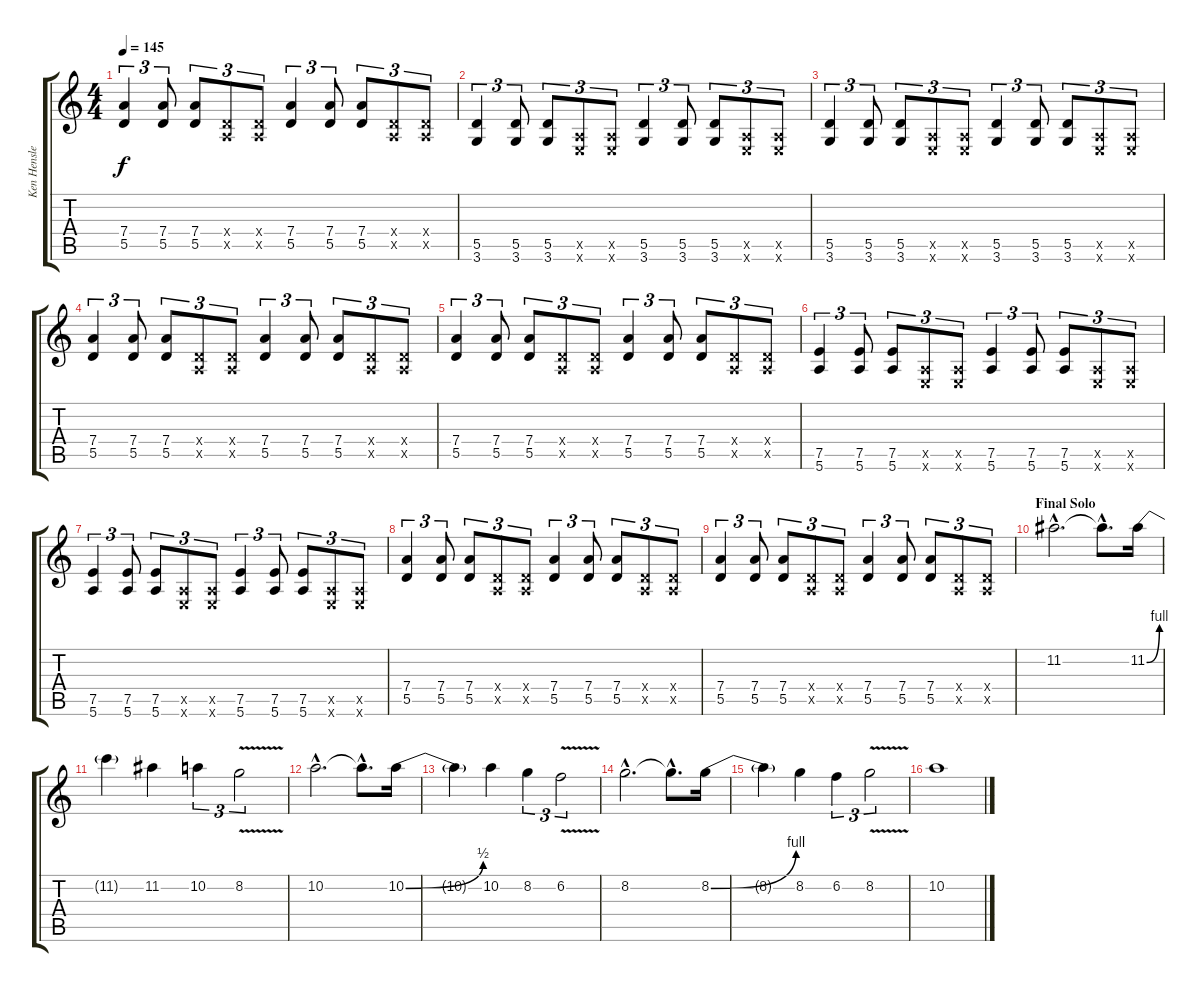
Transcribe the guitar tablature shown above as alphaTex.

\track ("Ken Hensley" "Ken Hensle") {instrument overdrivenguitar}
\staff {score tabs}
\tuning (E4 B3 G3 D3 A2 E2) {hide}
\ts (4 4)
\tempo 145
\clef g2
\ks c
(7.4 5.5).4{tu (3 2) dy f} (7.4 5.5).8{tu (3 2)} (7.4 5.5).8{tu (3 2)} (0.4{x} 0.5{x}).8{tu (3 2)} (0.4{x} 0.5{x}).8{tu (3 2)} (7.4 5.5).4{tu (3 2)} (7.4 5.5).8{tu (3 2)} (7.4 5.5).8{tu (3 2)} (0.4{x} 0.5{x}).8{tu (3 2)} (0.4{x} 0.5{x}).8{tu (3 2)} |
(5.5 3.6).4{tu (3 2)} (5.5 3.6).8{tu (3 2)} (5.5 3.6).8{tu (3 2)} (0.5{x} 0.6{x}).8{tu (3 2)} (0.5{x} 0.6{x}).8{tu (3 2)} (5.5 3.6).4{tu (3 2)} (5.5 3.6).8{tu (3 2)} (5.5 3.6).8{tu (3 2)} (0.5{x} 0.6{x}).8{tu (3 2)} (0.5{x} 0.6{x}).8{tu (3 2)} |
(5.5 3.6).4{tu (3 2)} (5.5 3.6).8{tu (3 2)} (5.5 3.6).8{tu (3 2)} (0.5{x} 0.6{x}).8{tu (3 2)} (0.5{x} 0.6{x}).8{tu (3 2)} (5.5 3.6).4{tu (3 2)} (5.5 3.6).8{tu (3 2)} (5.5 3.6).8{tu (3 2)} (0.5{x} 0.6{x}).8{tu (3 2)} (0.5{x} 0.6{x}).8{tu (3 2)} |
(7.4 5.5).4{tu (3 2)} (7.4 5.5).8{tu (3 2)} (7.4 5.5).8{tu (3 2)} (0.4{x} 0.5{x}).8{tu (3 2)} (0.4{x} 0.5{x}).8{tu (3 2)} (7.4 5.5).4{tu (3 2)} (7.4 5.5).8{tu (3 2)} (7.4 5.5).8{tu (3 2)} (0.4{x} 0.5{x}).8{tu (3 2)} (0.4{x} 0.5{x}).8{tu (3 2)} |
(7.4 5.5).4{tu (3 2)} (7.4 5.5).8{tu (3 2)} (7.4 5.5).8{tu (3 2)} (0.4{x} 0.5{x}).8{tu (3 2)} (0.4{x} 0.5{x}).8{tu (3 2)} (7.4 5.5).4{tu (3 2)} (7.4 5.5).8{tu (3 2)} (7.4 5.5).8{tu (3 2)} (0.4{x} 0.5{x}).8{tu (3 2)} (0.4{x} 0.5{x}).8{tu (3 2)} |
(7.5 5.6).4{tu (3 2)} (7.5 5.6).8{tu (3 2)} (7.5 5.6).8{tu (3 2)} (0.5{x} 0.6{x}).8{tu (3 2)} (0.5{x} 0.6{x}).8{tu (3 2)} (7.5 5.6).4{tu (3 2)} (7.5 5.6).8{tu (3 2)} (7.5 5.6).8{tu (3 2)} (0.5{x} 0.6{x}).8{tu (3 2)} (0.5{x} 0.6{x}).8{tu (3 2)} |
(7.5 5.6).4{tu (3 2)} (7.5 5.6).8{tu (3 2)} (7.5 5.6).8{tu (3 2)} (0.5{x} 0.6{x}).8{tu (3 2)} (0.5{x} 0.6{x}).8{tu (3 2)} (7.5 5.6).4{tu (3 2)} (7.5 5.6).8{tu (3 2)} (7.5 5.6).8{tu (3 2)} (0.5{x} 0.6{x}).8{tu (3 2)} (0.5{x} 0.6{x}).8{tu (3 2)} |
(7.4 5.5).4{tu (3 2)} (7.4 5.5).8{tu (3 2)} (7.4 5.5).8{tu (3 2)} (0.4{x} 0.5{x}).8{tu (3 2)} (0.4{x} 0.5{x}).8{tu (3 2)} (7.4 5.5).4{tu (3 2)} (7.4 5.5).8{tu (3 2)} (7.4 5.5).8{tu (3 2)} (0.4{x} 0.5{x}).8{tu (3 2)} (0.4{x} 0.5{x}).8{tu (3 2)} |
(7.4 5.5).4{tu (3 2)} (7.4 5.5).8{tu (3 2)} (7.4 5.5).8{tu (3 2)} (0.4{x} 0.5{x}).8{tu (3 2)} (0.4{x} 0.5{x}).8{tu (3 2)} (7.4 5.5).4{tu (3 2)} (7.4 5.5).8{tu (3 2)} (7.4 5.5).8{tu (3 2)} (0.4{x} 0.5{x}).8{tu (3 2)} (0.4{x} 0.5{x}).8{tu (3 2)} |
\section ("" "Final Solo")
11.2{hac}.2{d} 11.2{hac t}.8{d} 11.2{be (bend 0 0 60 4)}.16 |
11.2{t}.4 11.2.4 10.2.4{tu (3 2)} 8.2{v}.2{tu (3 2)} |
10.2{hac}.2{d} 10.2{hac t}.8{d} 10.2{be (bend 0 0 60 2)}.16 |
10.2{t}.4 10.2.4 8.2.4{tu (3 2)} 6.2{v}.2{tu (3 2)} |
8.2{hac}.2{d} 8.2{hac t}.8{d} 8.2{be (bend 0 0 60 4)}.16 |
8.2{t}.4 8.2.4 6.2.4{tu (3 2)} 8.2{v}.2{tu (3 2)} |
10.2.1
